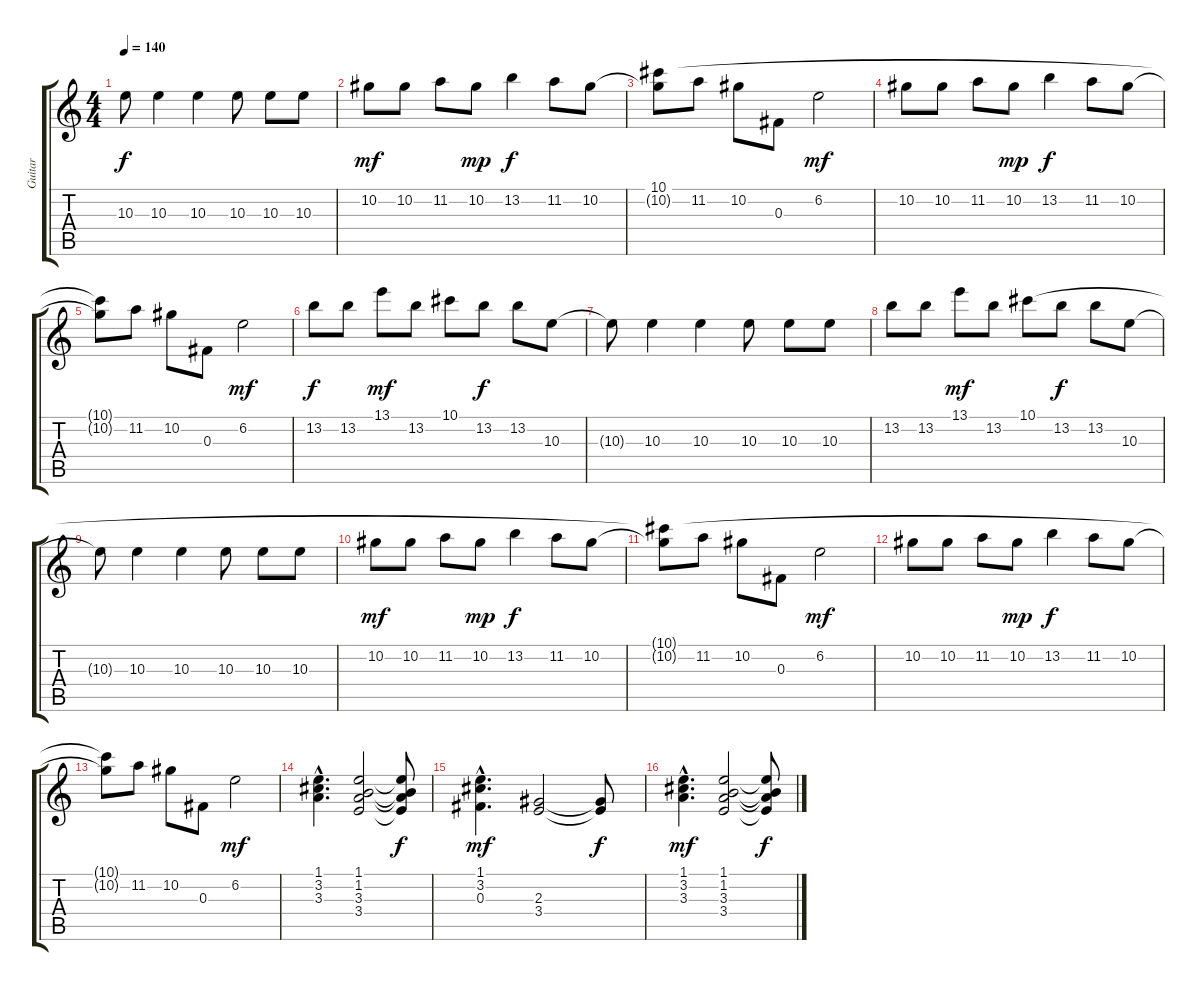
\track ("Guitar" "Guitar") {instrument electricguitarclean}
\staff {score tabs}
\tuning (Eb4 Bb3 Gb3 Db3 Ab2 Eb2) {hide}
\ts (4 4)
\tempo 140
\clef g2
\ks c
10.3{t}.8{dy f} 10.3.4 10.3.4 10.3.8 10.3.8 10.3.8 |
10.2.8{dy mf} 10.2.8 11.2.8 10.2.8{dy mp} 13.2.4{dy f} 11.2.8 10.2.8 |
(10.1{t} 10.2{t}).8 11.2.8 10.2.8 0.3.8 6.2.2{dy mf} |
10.2.8 10.2.8 11.2.8 10.2.8{dy mp} 13.2.4{dy f} 11.2.8 10.2.8 |
(10.1{t} 10.2{t}).8 11.2.8 10.2.8 0.3.8 6.2.2{dy mf} |
13.2.8{dy f} 13.2.8 13.1.8{dy mf} 13.2.8 10.1.8 13.2.8{dy f} 13.2.8 10.3.8 |
10.3{t}.8 10.3.4 10.3.4 10.3.8 10.3.8 10.3.8 |
13.2.8 13.2.8 13.1.8{dy mf} 13.2.8 10.1.8 13.2.8{dy f} 13.2.8 10.3.8 |
10.3{t}.8 10.3.4 10.3.4 10.3.8 10.3.8 10.3.8 |
10.2.8{dy mf} 10.2.8 11.2.8 10.2.8{dy mp} 13.2.4{dy f} 11.2.8 10.2.8 |
(10.1{t} 10.2{t}).8 11.2.8 10.2.8 0.3.8 6.2.2{dy mf} |
10.2.8 10.2.8 11.2.8 10.2.8{dy mp} 13.2.4{dy f} 11.2.8 10.2.8 |
(10.1{t} 10.2{t}).8 11.2.8 10.2.8 0.3.8 6.2.2{dy mf} |
(1.1{hac} 3.2{hac} 3.3{hac}).4{d} (1.1 1.2 3.3 3.4).2 (1.1{t} 1.2{t} 3.3{t} 3.4{t}).8{dy f} |
(1.1{hac} 3.2{hac} 0.3{hac}).4{d dy mf} (2.3 3.4).2 (2.3{t} 3.4{t}).8{dy f} |
(1.1{hac} 3.2{hac} 3.3{hac}).4{d dy mf} (1.1 1.2 3.3 3.4).2 (1.1{t} 1.2{t} 3.3{t} 3.4{t}).8{dy f}
